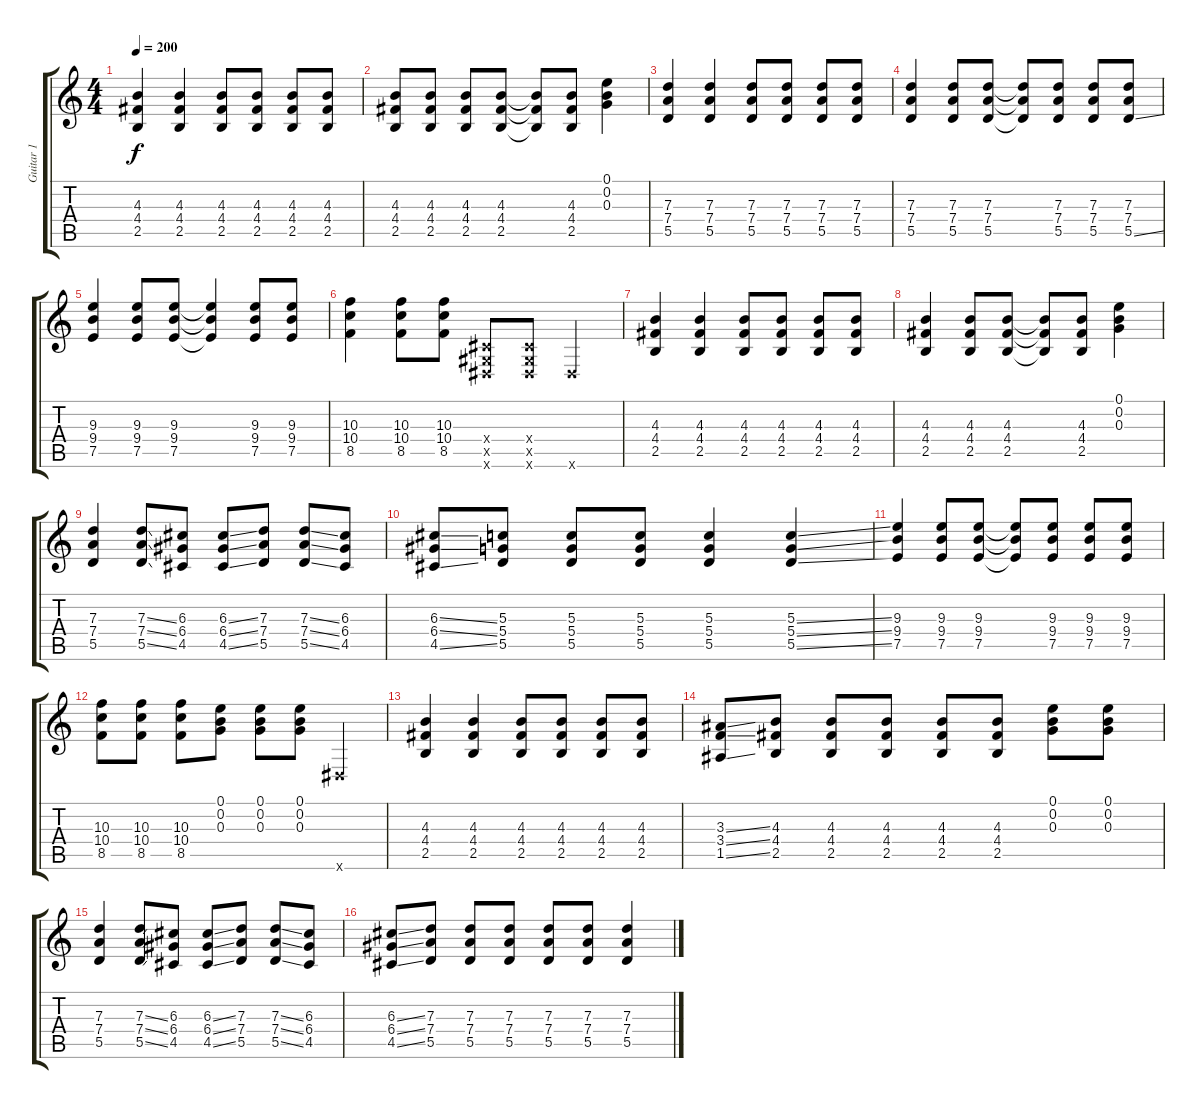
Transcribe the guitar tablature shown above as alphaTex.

\track ("Guitar 1" "Guitar 1") {instrument distortionguitar}
\staff {score tabs}
\tuning (E4 B3 G3 D3 A2 E2) {hide}
\ts (4 4)
\tempo 200
\clef g2
\ks c
(4.3 4.4 2.5).4{dy f} (4.3 4.4 2.5).4 (4.3 4.4 2.5).8 (4.3 4.4 2.5).8 (4.3 4.4 2.5).8 (4.3 4.4 2.5).8 |
(4.3 4.4 2.5).8 (4.3 4.4 2.5).8 (4.3 4.4 2.5).8 (4.3 4.4 2.5).8 (4.3{t} 4.4{t} 2.5{t}).8 (4.3 4.4 2.5).8 (0.1 0.2 0.3).4 |
(7.3 7.4 5.5).4 (7.3 7.4 5.5).4 (7.3 7.4 5.5).8 (7.3 7.4 5.5).8 (7.3 7.4 5.5).8 (7.3 7.4 5.5).8 |
(7.3 7.4 5.5).4 (7.3 7.4 5.5).8 (7.3 7.4 5.5).8 (7.3{t} 7.4{t} 5.5{t}).8 (7.3 7.4 5.5).8 (7.3 7.4 5.5).8 (7.3 7.4 5.5{ss}).8 |
(9.3 9.4 7.5).4 (9.3 9.4 7.5).8 (9.3 9.4 7.5).8 (9.3{t} 9.4{t} 7.5{t}).4 (9.3 9.4 7.5).8 (9.3 9.4 7.5).8 |
(10.3 10.4 8.5).4 (10.3 10.4 8.5).8 (10.3 10.4 8.5).8 (-1.4{x} -1.5{x} -1.6{x}).8 (-1.4{x} -1.5{x} -1.6{x}).8 -1.6{x}.4 |
(4.3 4.4 2.5).4 (4.3 4.4 2.5).4 (4.3 4.4 2.5).8 (4.3 4.4 2.5).8 (4.3 4.4 2.5).8 (4.3 4.4 2.5).8 |
(4.3 4.4 2.5).4 (4.3 4.4 2.5).8 (4.3 4.4 2.5).8 (4.3{t} 4.4{t} 2.5{t}).8 (4.3 4.4 2.5).8 (0.1 0.2 0.3).4 |
(7.3 7.4 5.5).4 (7.3{ss} 7.4{ss} 5.5{ss}).8 (6.3 6.4 4.5).8 (6.3{ss} 6.4{ss} 4.5{ss}).8 (7.3 7.4 5.5).8 (7.3{ss} 7.4{ss} 5.5{ss}).8 (6.3 6.4 4.5).8 |
(6.3{ss} 6.4{ss} 4.5{ss}).8 (5.3 5.4 5.5).8 (5.3 5.4 5.5).8 (5.3 5.4 5.5).8 (5.3 5.4 5.5).4 (5.3{ss} 5.4{ss} 5.5{ss}).4 |
(9.3 9.4 7.5).4 (9.3 9.4 7.5).8 (9.3 9.4 7.5).8 (9.3{t} 9.4{t} 7.5{t}).8 (9.3 9.4 7.5).8 (9.3 9.4 7.5).8 (9.3 9.4 7.5).8 |
(10.3 10.4 8.5).8 (10.3 10.4 8.5).8 (10.3 10.4 8.5).8 (0.1 0.2 0.3).8 (0.1 0.2 0.3).8 (0.1 0.2 0.3).8 -1.6{x}.4 |
(4.3 4.4 2.5).4 (4.3 4.4 2.5).4 (4.3 4.4 2.5).8 (4.3 4.4 2.5).8 (4.3 4.4 2.5).8 (4.3 4.4 2.5).8 |
(3.3{ss} 3.4{ss} 1.5{ss}).8 (4.3 4.4 2.5).8 (4.3 4.4 2.5).8 (4.3 4.4 2.5).8 (4.3 4.4 2.5).8 (4.3 4.4 2.5).8 (0.1 0.2 0.3).8 (0.1 0.2 0.3).8 |
(7.3 7.4 5.5).4 (7.3{ss} 7.4{ss} 5.5{ss}).8 (6.3 6.4 4.5).8 (6.3{ss} 6.4{ss} 4.5{ss}).8 (7.3 7.4 5.5).8 (7.3{ss} 7.4{ss} 5.5{ss}).8 (6.3 6.4 4.5).8 |
(6.3{ss} 6.4{ss} 4.5{ss}).8 (7.3 7.4 5.5).8 (7.3 7.4 5.5).8 (7.3 7.4 5.5).8 (7.3 7.4 5.5).8 (7.3 7.4 5.5).8 (7.3{ss} 7.4{ss} 5.5{ss}).4
